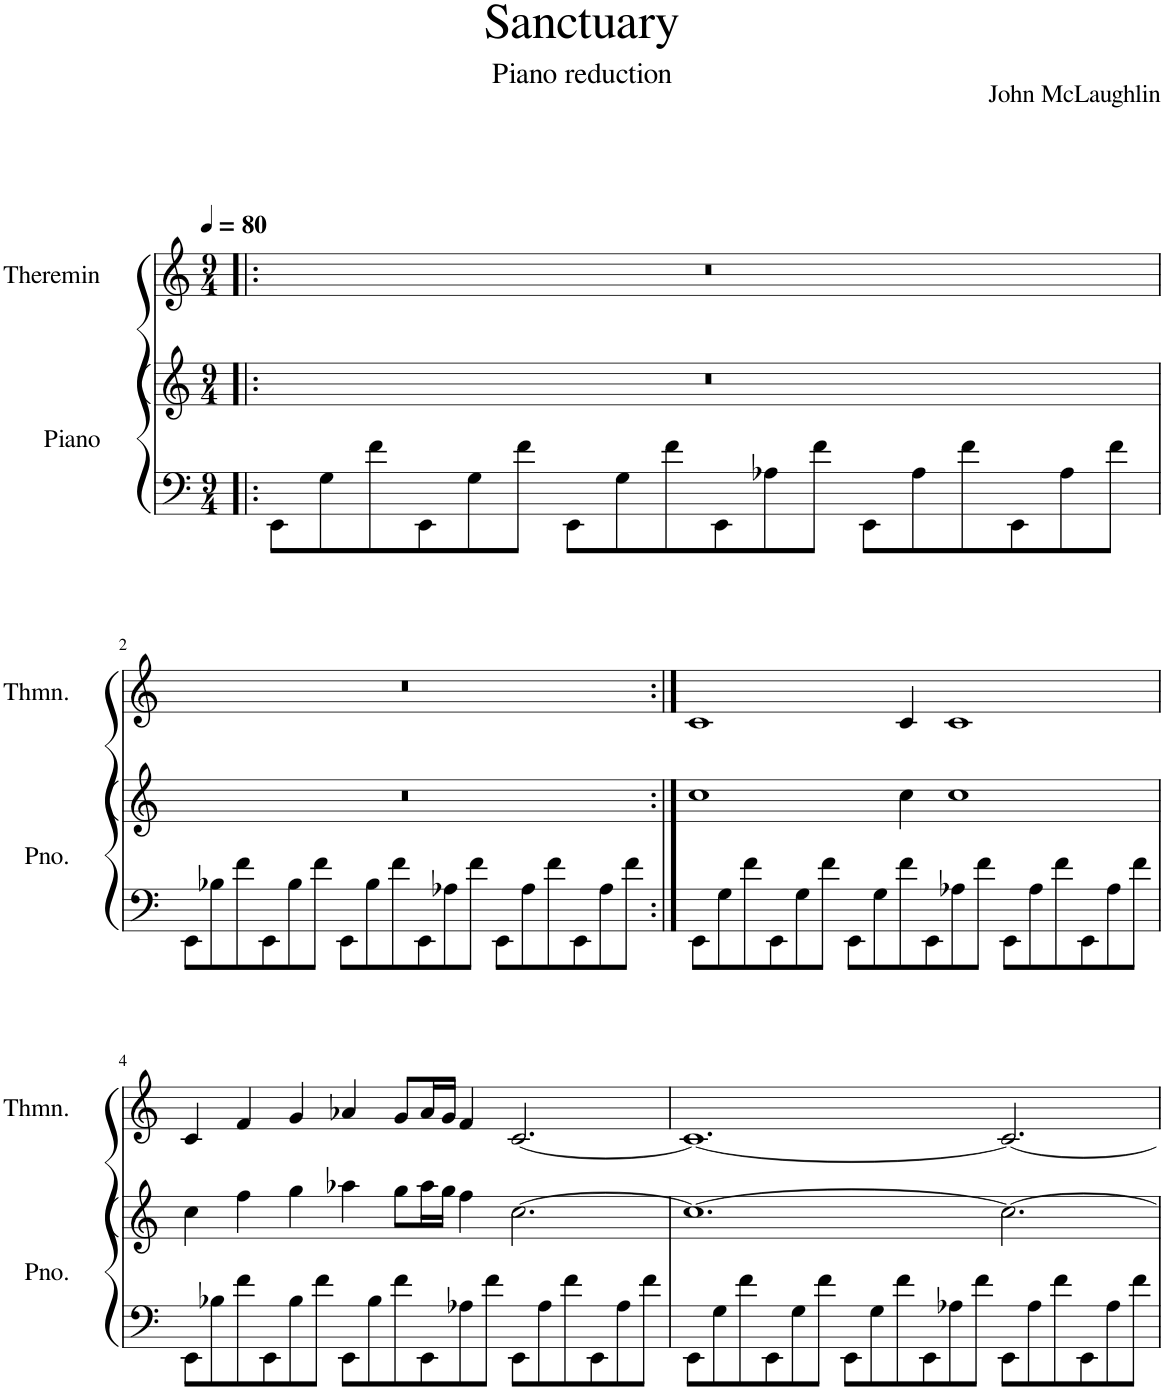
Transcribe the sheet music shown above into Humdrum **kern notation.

**kern	**kern	**kern
*part2	*part2	*part1
*staff3	*staff2	*staff1
*I"Piano	*	*I"Theremin
*I'Pno.	*	*I'Thmn.
*clefF4	*clefG2	*clefG2
*k[]	*k[]	*k[]
*M9/4	*M9/4	*M9/4
*MM80	*MM80	*MM80
=1!|:	=1!|:	=1!|:
8EE\L	4%9r	4%9r
8G\	.	.
8f\	.	.
8EE\	.	.
8G\	.	.
8f\J	.	.
8EE\L	.	.
8G\	.	.
8f\	.	.
8EE\	.	.
8A-X\	.	.
8f\J	.	.
8EE\L	.	.
8A-\	.	.
8f\	.	.
8EE\	.	.
8A-\	.	.
8f\J	.	.
!!LO:LB:g=z
=2	=2	=2
8EE\L	4%9r	4%9r
8B-X\	.	.
8f\	.	.
8EE\	.	.
8B-\	.	.
8f\J	.	.
8EE\L	.	.
8B-\	.	.
8f\	.	.
8EE\	.	.
8A-X\	.	.
8f\J	.	.
8EE\L	.	.
8A-\	.	.
8f\	.	.
8EE\	.	.
8A-\	.	.
8f\J	.	.
=3:|!	=3:|!	=3:|!
8EE\L	1cc	1c
8G\	.	.
8f\	.	.
8EE\	.	.
8G\	.	.
8f\J	.	.
8EE\L	.	.
8G\	.	.
8f\	4cc\	4c/
8EE\	.	.
8A-X\	1cc	1c
8f\J	.	.
8EE\L	.	.
8A-\	.	.
8f\	.	.
8EE\	.	.
8A-\	.	.
8f\J	.	.
!!LO:LB:g=z
=4	=4	=4
8EE\L	4cc\	4c/
8B-X\	.	.
8f\	4ff\	4f/
8EE\	.	.
8B-\	4gg\	4g/
8f\J	.	.
8EE\L	4aa-X\	4a-X/
8B-\	.	.
8f\	8gg\L	8g/L
8EE\	16aa-\L	16a-/L
.	16gg\JJ	16g/JJ
8A-X\	4ff\	4f/
8f\J	.	.
8EE\L	[2.cc\	[2.c/
8A-\	.	.
8f\	.	.
8EE\	.	.
8A-\	.	.
8f\J	.	.
=5	=5	=5
8EE\L	1.cc_	1.c_
8G\	.	.
8f\	.	.
8EE\	.	.
8G\	.	.
8f\J	.	.
8EE\L	.	.
8G\	.	.
8f\	.	.
8EE\	.	.
8A-X\	.	.
8f\J	.	.
8EE\L	2.cc\_	2.c/_
8A-\	.	.
8f\	.	.
8EE\	.	.
8A-\	.	.
8f\J	.	.
=	=	=
*-	*-	*-
